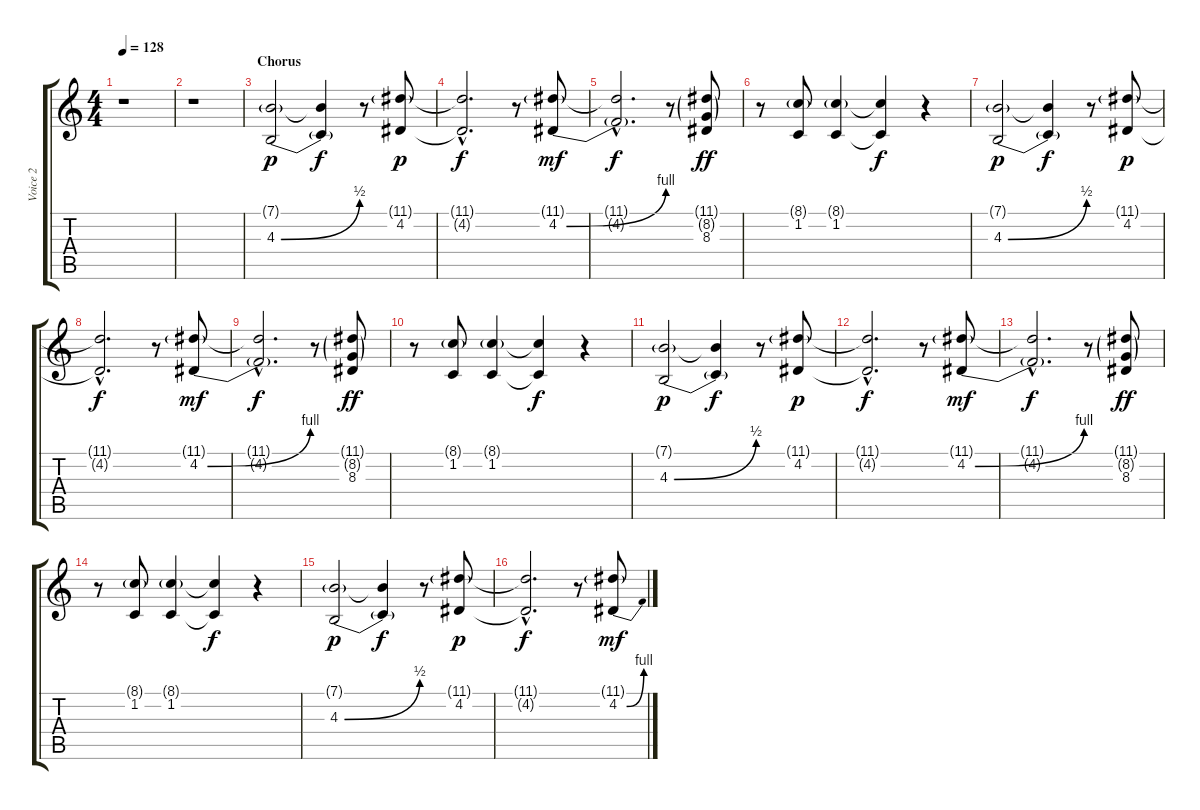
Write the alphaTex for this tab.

\track ("Voice 2" "Voice 2") {instrument lead6voice}
\staff {score tabs}
\tuning (E4 B3 G3 D3 A2 E2) {hide}
\ts (4 4)
\tempo 128
\clef g2
\ks c
r.1{dy f} |
r.1 |
\section ("" "Chorus")
(7.1{g} 4.3{be (bend 0 0 60 2)}).2{dy p} (7.1{t} 4.3{t}).4{dy f} r.8 (11.1{g} 4.2).8{dy p} |
(11.1{hac t} 4.2{hac t}).2{d dy f} r.8 (11.1{g} 4.2{be (bend 0 0 60 4)}).8{dy mf} |
(11.1{hac t} 4.2{hac t}).2{d dy f} r.8 (11.1{g} 8.2{g} 8.3).8{dy ff} |
r.8 (8.1{g} 1.2).8 (8.1{g} 1.2).4 (8.1{t} 1.2{t}).4{dy f} r.4 |
(7.1{g} 4.3{be (bend 0 0 60 2)}).2{dy p} (7.1{t} 4.3{t}).4{dy f} r.8 (11.1{g} 4.2).8{dy p} |
(11.1{hac t} 4.2{hac t}).2{d dy f} r.8 (11.1{g} 4.2{be (bend 0 0 60 4)}).8{dy mf} |
(11.1{hac t} 4.2{hac t}).2{d dy f} r.8 (11.1{g} 8.2{g} 8.3).8{dy ff} |
r.8 (8.1{g} 1.2).8 (8.1{g} 1.2).4 (8.1{t} 1.2{t}).4{dy f} r.4 |
(7.1{g} 4.3{be (bend 0 0 60 2)}).2{dy p} (7.1{t} 4.3{t}).4{dy f} r.8 (11.1{g} 4.2).8{dy p} |
(11.1{hac t} 4.2{hac t}).2{d dy f} r.8 (11.1{g} 4.2{be (bend 0 0 60 4)}).8{dy mf} |
(11.1{hac t} 4.2{hac t}).2{d dy f} r.8 (11.1{g} 8.2{g} 8.3).8{dy ff} |
r.8 (8.1{g} 1.2).8 (8.1{g} 1.2).4 (8.1{t} 1.2{t}).4{dy f} r.4 |
(7.1{g} 4.3{be (bend 0 0 60 2)}).2{dy p} (7.1{t} 4.3{t}).4{dy f} r.8 (11.1{g} 4.2).8{dy p} |
(11.1{hac t} 4.2{hac t}).2{d dy f} r.8 (11.1{g} 4.2{be (bend 0 0 60 4)}).8{dy mf}
